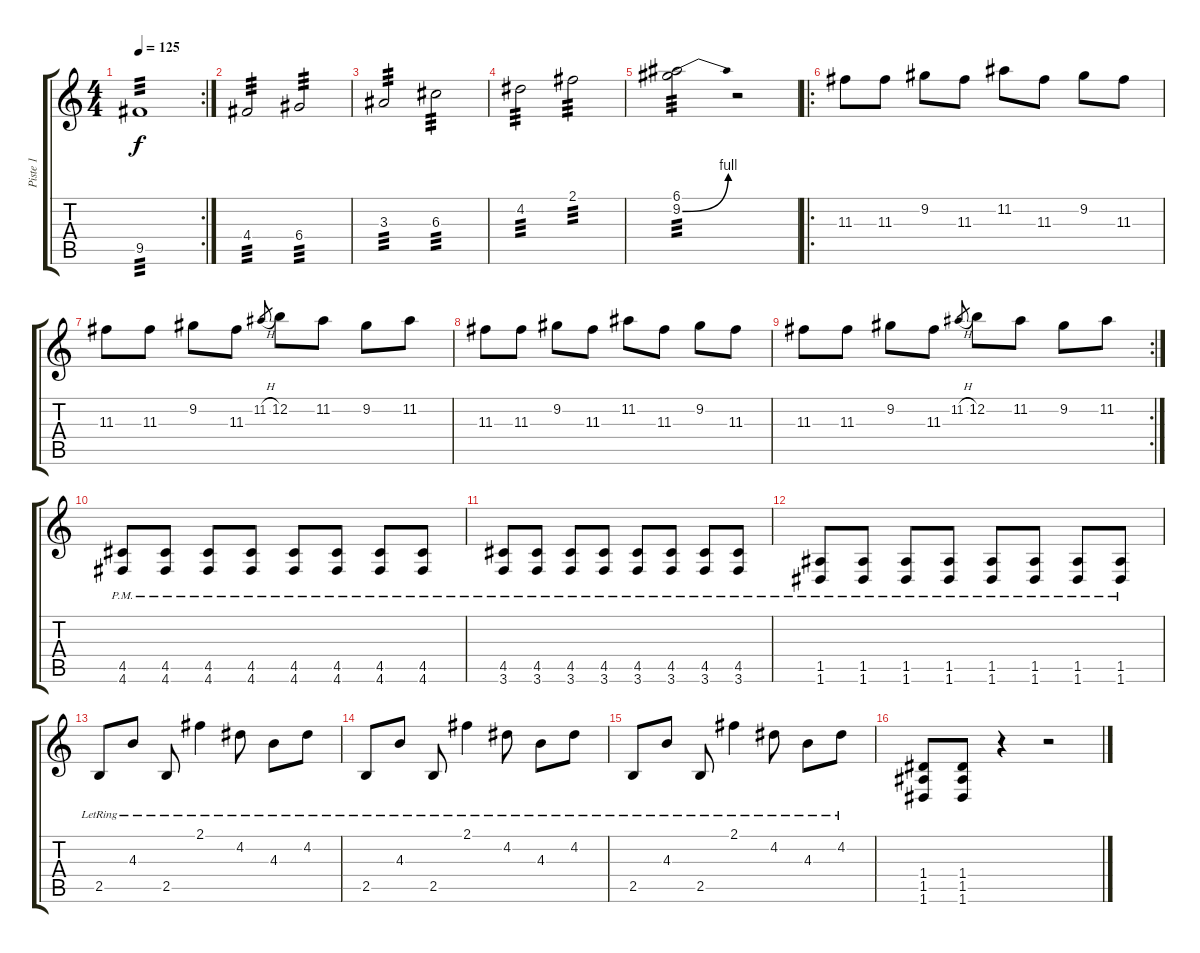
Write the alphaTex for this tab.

\track ("Piste 1" "Piste 1") {instrument overdrivenguitar}
\staff {score tabs}
\tuning (E4 B3 G3 D3 A2 D2) {hide}
\rc 2
\ts (4 4)
\tempo 125
\clef g2
\ks c
9.5.1{tp 3 dy f} |
4.4.2{tp 3} 6.4.2{tp 3} |
3.3.2{tp 3} 6.3.2{tp 3} |
4.2.2{tp 3} 2.1.2{tp 3} |
(6.1 9.2{be (bend 0 0 60 4)}).2{tp 3} r.2 |
\ro
11.3.8 11.3.8 9.2.8 11.3.8 11.2.8 11.3.8 9.2.8 11.3.8 |
11.3.8 11.3.8 9.2.8 11.3.8 11.2{h}.8{gr} 12.2.8 11.2.8 9.2.8 11.2.8 |
11.3.8 11.3.8 9.2.8 11.3.8 11.2.8 11.3.8 9.2.8 11.3.8 |
\rc 2
11.3.8 11.3.8 9.2.8 11.3.8 11.2{h}.8{gr} 12.2.8 11.2.8 9.2.8 11.2.8 |
(4.5{pm} 4.6{pm}).8 (4.5{pm} 4.6{pm}).8 (4.5{pm} 4.6{pm}).8 (4.5{pm} 4.6{pm}).8 (4.5{pm} 4.6{pm}).8 (4.5{pm} 4.6{pm}).8 (4.5{pm} 4.6{pm}).8 (4.5{pm} 4.6{pm}).8 |
(4.5{pm} 3.6{pm}).8 (4.5{pm} 3.6{pm}).8 (4.5{pm} 3.6{pm}).8 (4.5{pm} 3.6{pm}).8 (4.5{pm} 3.6{pm}).8 (4.5{pm} 3.6{pm}).8 (4.5{pm} 3.6{pm}).8 (4.5{pm} 3.6{pm}).8 |
(1.5{pm} 1.6{pm}).8 (1.5{pm} 1.6{pm}).8 (1.5{pm} 1.6{pm}).8 (1.5{pm} 1.6{pm}).8 (1.5{pm} 1.6{pm}).8 (1.5{pm} 1.6{pm}).8 (1.5{pm} 1.6{pm}).8 (1.5{pm} 1.6{pm}).8 |
2.5{lr}.8 4.3{lr}.8 2.5{lr}.8 2.1{lr}.4 4.2{lr}.8 4.3{lr}.8 4.2{lr}.8 |
2.5{lr}.8 4.3{lr}.8 2.5{lr}.8 2.1{lr}.4 4.2{lr}.8 4.3{lr}.8 4.2{lr}.8 |
2.5{lr}.8 4.3{lr}.8 2.5{lr}.8 2.1{lr}.4 4.2{lr}.8 4.3{lr}.8 4.2{lr}.8 |
(1.4 1.5 1.6).8 (1.4 1.5 1.6).8 r.4 r.2
